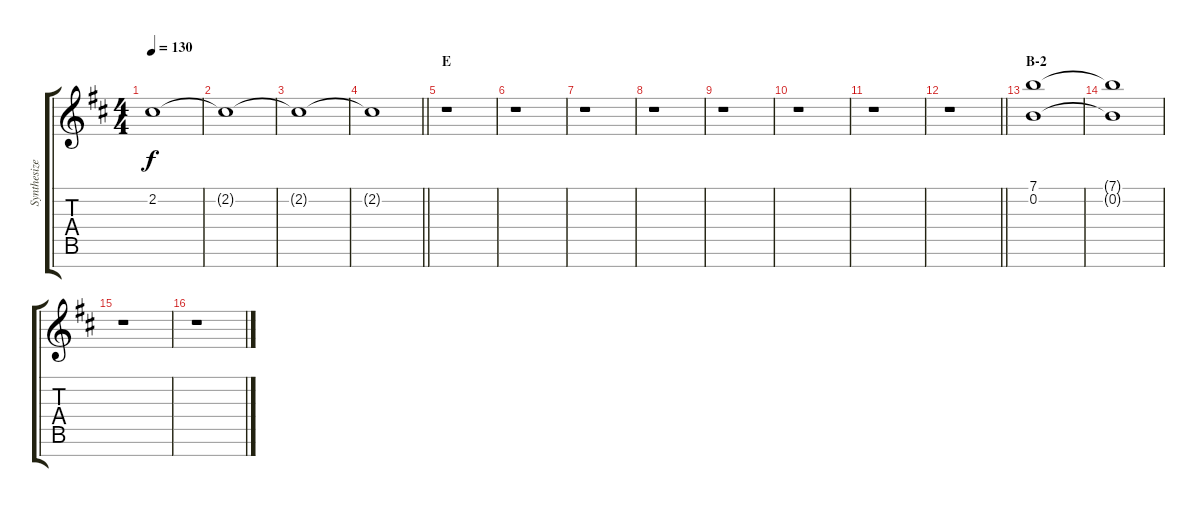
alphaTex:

\track ("Synthesizer" "Synthesize") {instrument pad2warm}
\staff {score tabs}
\tuning (E5 B4 G4 D4 A3 E3 B2) {hide}
\ts (4 4)
\tempo 130
\clef g2
\ks d
2.2{t}.1{dy f} |
2.2{t}.1 |
2.2{t}.1 |
\barLineRight lightlight
2.2{t}.1 |
\section ("" "E")
r.1 |
r.1 |
r.1 |
r.1 |
r.1 |
r.1 |
r.1 |
\barLineRight lightlight
r.1 |
\section ("" "B-2")
(7.1 0.2).1 |
(7.1{t} 0.2{t}).1 |
r.1 |
r.1
